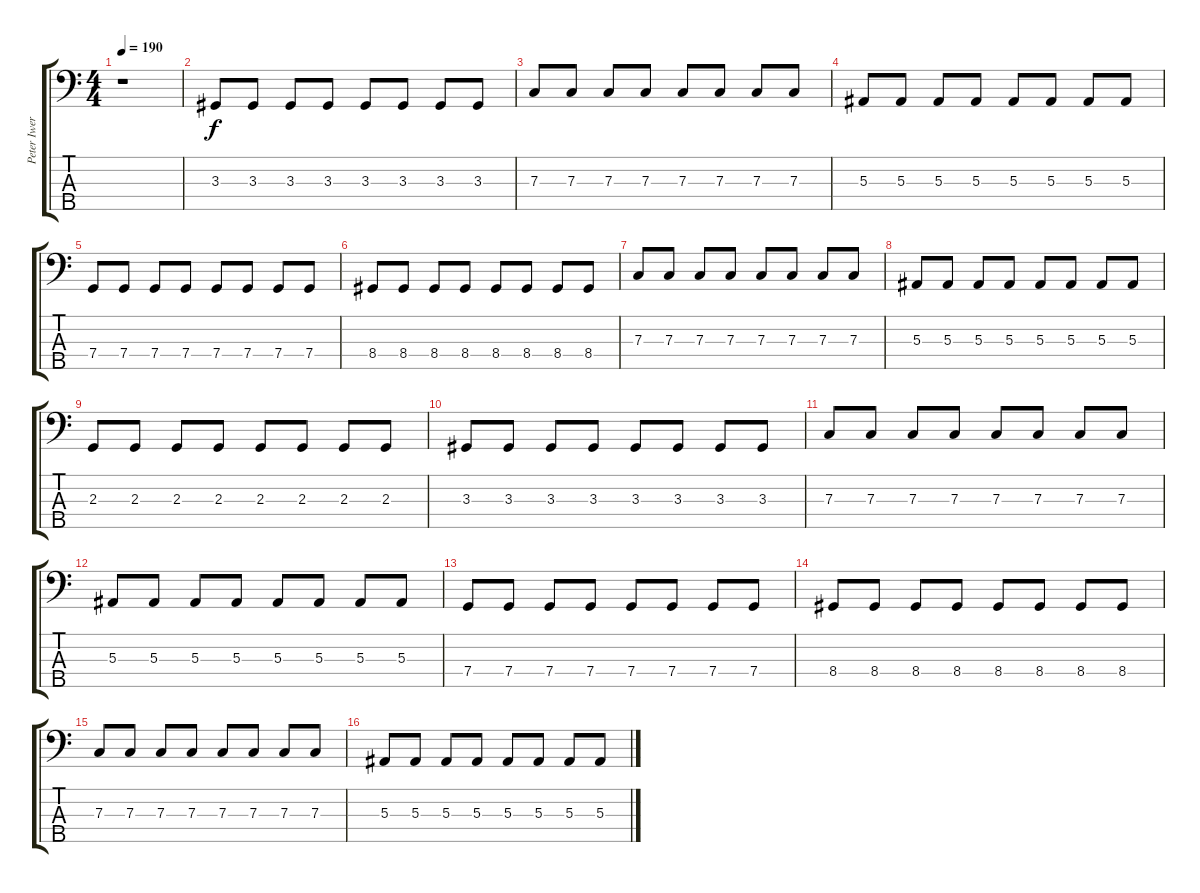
\track ("Peter Iwers" "Peter Iwer") {instrument electricbassfinger}
\staff {score tabs}
\tuning (E2 Bb1 F1 C1 G0) {hide}
\ts (4 4)
\tempo 190
\clef f4
\ks c
r.1{dy f} |
3.3.8 3.3.8 3.3.8 3.3.8 3.3.8 3.3.8 3.3.8 3.3.8 |
7.3.8 7.3.8 7.3.8 7.3.8 7.3.8 7.3.8 7.3.8 7.3.8 |
5.3.8 5.3.8 5.3.8 5.3.8 5.3.8 5.3.8 5.3.8 5.3.8 |
7.4.8 7.4.8 7.4.8 7.4.8 7.4.8 7.4.8 7.4.8 7.4.8 |
8.4.8 8.4.8 8.4.8 8.4.8 8.4.8 8.4.8 8.4.8 8.4.8 |
7.3.8 7.3.8 7.3.8 7.3.8 7.3.8 7.3.8 7.3.8 7.3.8 |
5.3.8 5.3.8 5.3.8 5.3.8 5.3.8 5.3.8 5.3.8 5.3.8 |
2.3.8 2.3.8 2.3.8 2.3.8 2.3.8 2.3.8 2.3.8 2.3.8 |
3.3.8 3.3.8 3.3.8 3.3.8 3.3.8 3.3.8 3.3.8 3.3.8 |
7.3.8 7.3.8 7.3.8 7.3.8 7.3.8 7.3.8 7.3.8 7.3.8 |
5.3.8 5.3.8 5.3.8 5.3.8 5.3.8 5.3.8 5.3.8 5.3.8 |
7.4.8 7.4.8 7.4.8 7.4.8 7.4.8 7.4.8 7.4.8 7.4.8 |
8.4.8 8.4.8 8.4.8 8.4.8 8.4.8 8.4.8 8.4.8 8.4.8 |
7.3.8 7.3.8 7.3.8 7.3.8 7.3.8 7.3.8 7.3.8 7.3.8 |
5.3.8 5.3.8 5.3.8 5.3.8 5.3.8 5.3.8 5.3.8 5.3.8
